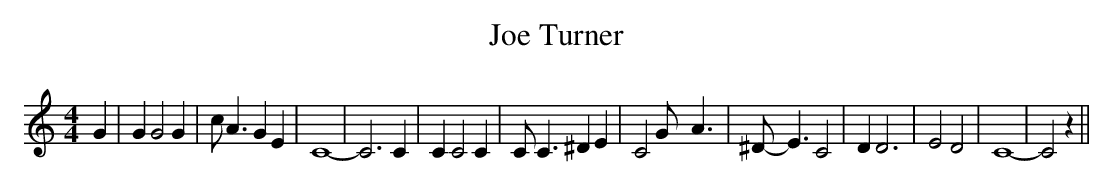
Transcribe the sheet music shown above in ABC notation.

X:1
T:Joe Turner
M:4/4
L:1/4
K:C
 G| G G2 G| c/2 A3/2 G E| C4-| C3 C| C C2 C| C/2 C3/2 ^D E| C2 G/2- A3/2|\
 ^D/2- E3/2 C2| D D3| E2 D2| C4-| C2 z||
